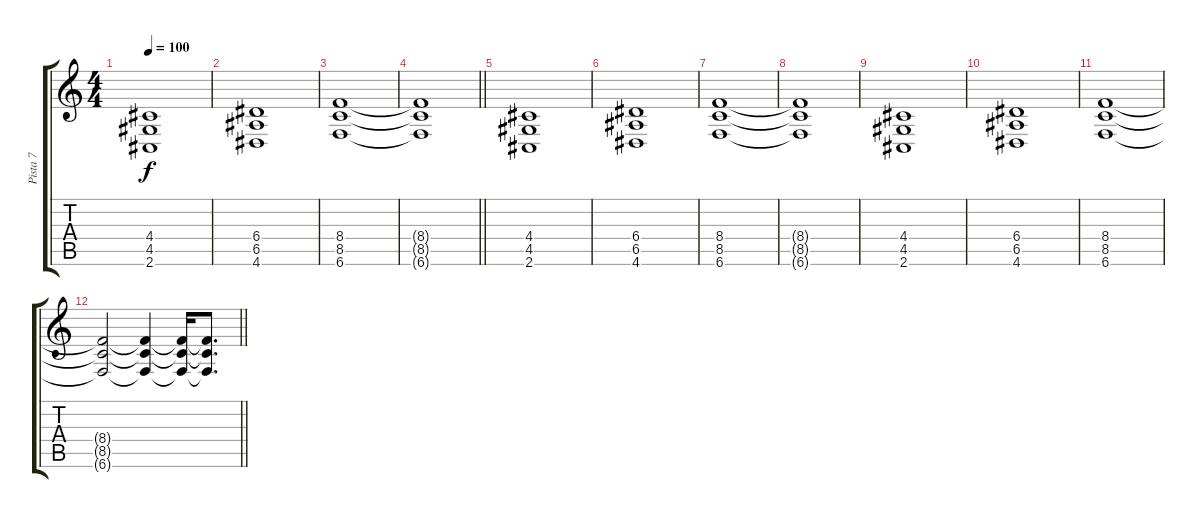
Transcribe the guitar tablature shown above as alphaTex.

\track ("Pista 7" "Pista 7") {instrument distortionguitar}
\staff {score tabs}
\tuning (B3 Gb3 D3 A2 E2 B1) {hide}
\ts (4 4)
\tempo 100
\clef g2
\ks c
(4.4 4.5 2.6).1{dy f} |
(6.4 6.5 4.6).1 |
(8.4 8.5 6.6).1 |
\barLineRight lightlight
(8.4{t} 8.5{t} 6.6{t}).1 |
(4.4 4.5 2.6).1 |
(6.4 6.5 4.6).1 |
(8.4 8.5 6.6).1 |
(8.4{t} 8.5{t} 6.6{t}).1 |
(4.4 4.5 2.6).1 |
(6.4 6.5 4.6).1 |
(8.4 8.5 6.6).1 |
\barLineRight lightlight
(8.4{t} 8.5{t} 6.6{t}).2 (8.4{t} 8.5{t} 6.6{t}).4 (8.4{t} 8.5{t} 6.6{t}).16 (8.4{t} 8.5{t} 6.6{t}).8{d}
